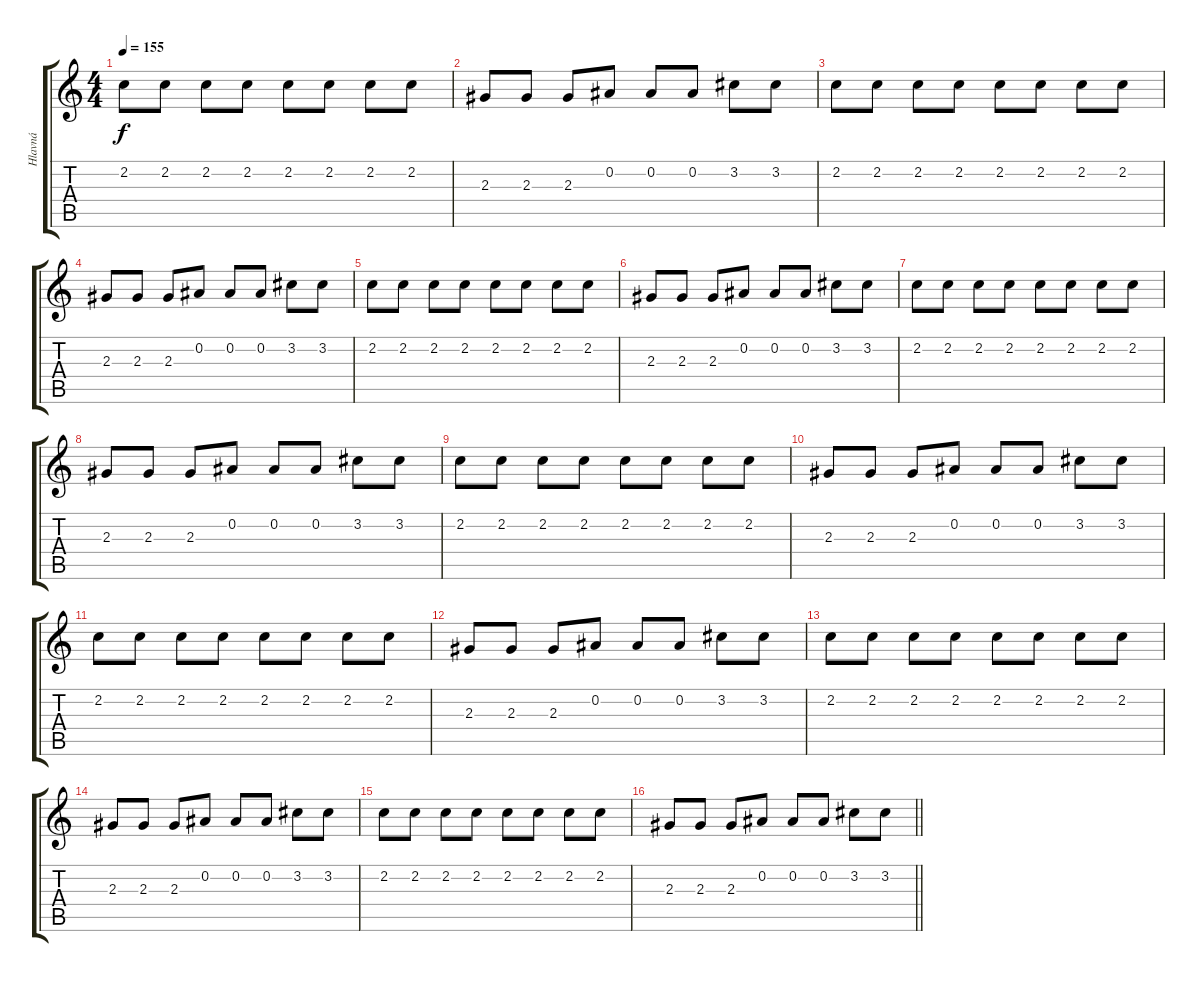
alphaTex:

\track ("Hlavná" "Hlavná") {instrument overdrivenguitar}
\staff {score tabs}
\tuning (Eb4 Bb3 Gb3 Db3 Ab2 Eb2) {hide}
\ts (4 4)
\tempo 155
\clef g2
\ks c
2.2.8{dy f} 2.2.8 2.2.8 2.2.8 2.2.8 2.2.8 2.2.8 2.2.8 |
2.3.8 2.3.8 2.3.8 0.2.8 0.2.8 0.2.8 3.2.8 3.2.8 |
2.2.8 2.2.8 2.2.8 2.2.8 2.2.8 2.2.8 2.2.8 2.2.8 |
2.3.8 2.3.8 2.3.8 0.2.8 0.2.8 0.2.8 3.2.8 3.2.8 |
2.2.8 2.2.8 2.2.8 2.2.8 2.2.8 2.2.8 2.2.8 2.2.8 |
2.3.8 2.3.8 2.3.8 0.2.8 0.2.8 0.2.8 3.2.8 3.2.8 |
2.2.8 2.2.8 2.2.8 2.2.8 2.2.8 2.2.8 2.2.8 2.2.8 |
2.3.8 2.3.8 2.3.8 0.2.8 0.2.8 0.2.8 3.2.8 3.2.8 |
2.2.8 2.2.8 2.2.8 2.2.8 2.2.8 2.2.8 2.2.8 2.2.8 |
2.3.8 2.3.8 2.3.8 0.2.8 0.2.8 0.2.8 3.2.8 3.2.8 |
2.2.8 2.2.8 2.2.8 2.2.8 2.2.8 2.2.8 2.2.8 2.2.8 |
2.3.8 2.3.8 2.3.8 0.2.8 0.2.8 0.2.8 3.2.8 3.2.8 |
2.2.8 2.2.8 2.2.8 2.2.8 2.2.8 2.2.8 2.2.8 2.2.8 |
2.3.8 2.3.8 2.3.8 0.2.8 0.2.8 0.2.8 3.2.8 3.2.8 |
2.2.8 2.2.8 2.2.8 2.2.8 2.2.8 2.2.8 2.2.8 2.2.8 |
\barLineRight lightlight
2.3.8 2.3.8 2.3.8 0.2.8 0.2.8 0.2.8 3.2.8 3.2.8
